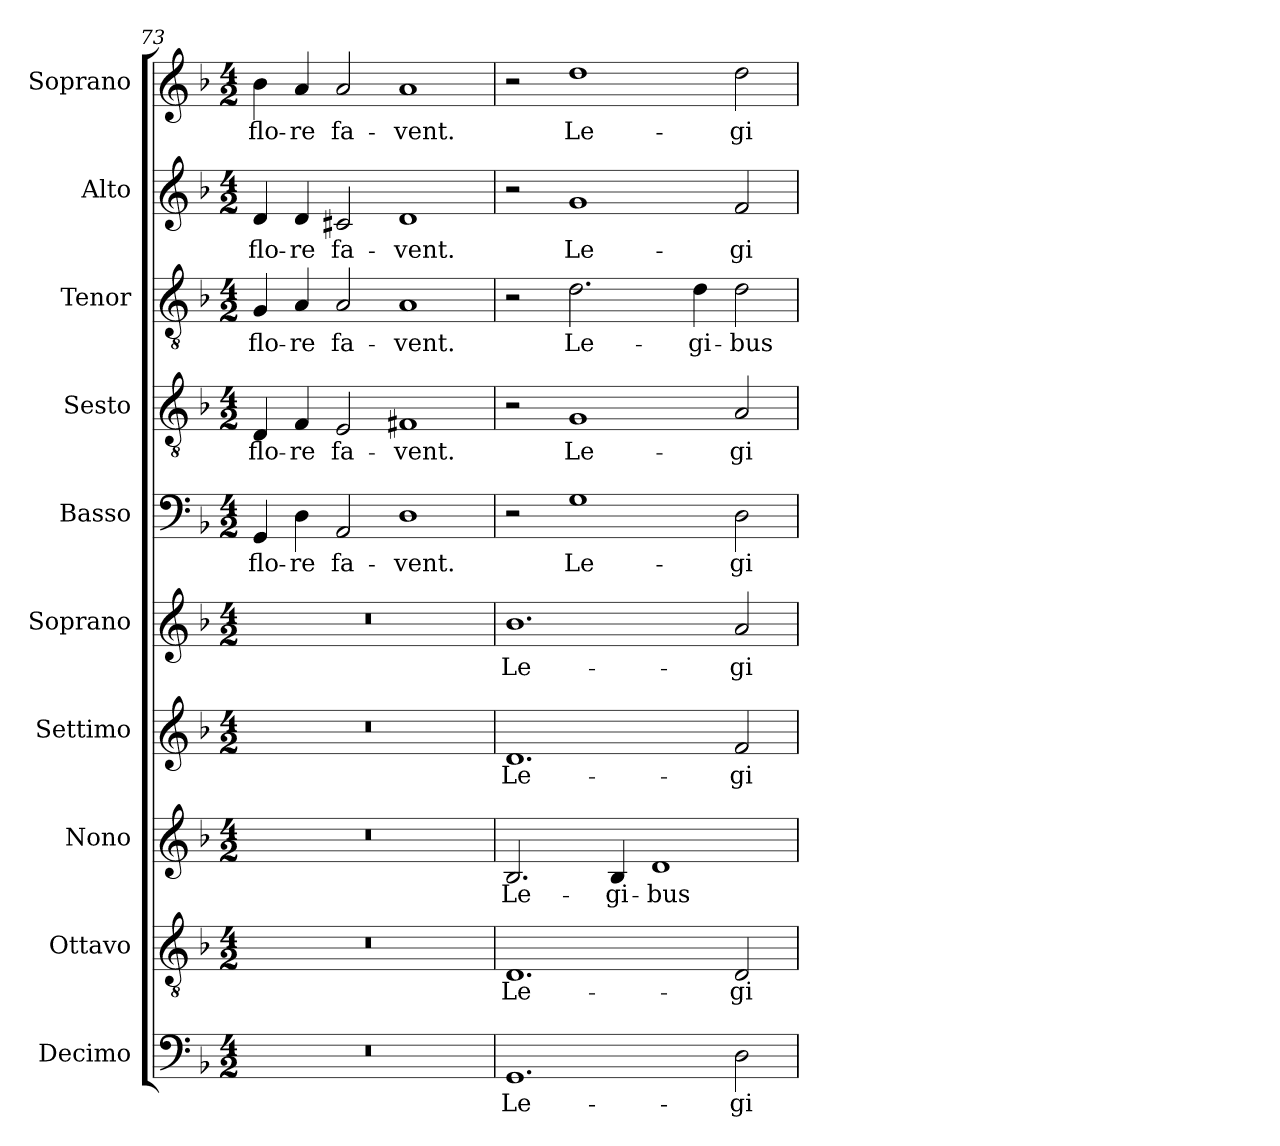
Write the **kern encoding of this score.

**kern	**text	**kern	**text	**kern	**text	**kern	**text	**kern	**text	**kern	**text	**kern	**text	**kern	**text	**kern	**text	**kern	**text
*part10	*part10	*part9	*part9	*part8	*part8	*part7	*part7	*part6	*part6	*part5	*part5	*part4	*part4	*part3	*part3	*part2	*part2	*part1	*part1
*staff10	*staff10	*staff9	*staff9	*staff8	*staff8	*staff7	*staff7	*staff6	*staff6	*staff5	*staff5	*staff4	*staff4	*staff3	*staff3	*staff2	*staff2	*staff1	*staff1
*I"Decimo	*	*I"Ottavo	*	*I"Nono	*	*I"Settimo	*	*I"Soprano	*	*I"Basso	*	*I"Sesto	*	*I"Tenor	*	*I"Alto	*	*I"Soprano	*
*I'Dc.	*	*I'Ot.	*	*I'N.	*	*I'St.	*	*I'S.	*	*I'B.	*	*I'Ss.	*	*I'T.	*	*I'A.	*	*I'S.	*
*clefF4	*	*clefGv2	*	*clefG2	*	*clefG2	*	*clefG2	*	*clefF4	*	*clefGv2	*	*clefGv2	*	*clefG2	*	*clefG2	*
*	*	*ITrd7c12	*	*	*	*	*	*	*	*	*	*ITrd7c12	*	*ITrd7c12	*	*	*	*	*
*k[b-]	*	*k[b-]	*	*k[b-]	*	*k[b-]	*	*k[b-]	*	*k[b-]	*	*k[b-]	*	*k[b-]	*	*k[b-]	*	*k[b-]	*
*F:	*	*F:	*	*F:	*	*F:	*	*F:	*	*F:	*	*F:	*	*F:	*	*F:	*	*F:	*
*M4/2	*	*M4/2	*	*M4/2	*	*M4/2	*	*M4/2	*	*M4/2	*	*M4/2	*	*M4/2	*	*M4/2	*	*M4/2	*
=73	=73	=73	=73	=73	=73	=73	=73	=73	=73	=73	=73	=73	=73	=73	=73	=73	=73	=73	=73
!LO:N:vis=1	!	!LO:N:vis=1	!	!LO:N:vis=1	!	!LO:N:vis=1	!	!LO:N:vis=1	!	!	!	!	!	!	!	!	!	!	!
!	!	!	!	!	!	!	!	!	!	!	!LO:LY:b:color=#000000	!	!	!	!	!	!	!	!
!	!	!	!	!	!	!	!	!	!	!	!	!	!LO:LY:b:color=#000000	!	!	!	!	!	!
!	!	!	!	!	!	!	!	!	!	!	!	!	!	!	!LO:LY:b:color=#000000	!	!	!	!
!	!	!	!	!	!	!	!	!	!	!	!	!	!	!	!	!	!LO:LY:b:color=#000000	!	!
!	!	!	!	!	!	!	!	!	!	!	!	!	!	!	!	!	!	!	!LO:LY:b:color=#000000
0r	.	0r	.	0r	.	0r	.	0r	.	4GGi/	flo-	4DDi/	flo-	4GGi/	flo-	4di/	flo-	4b-i\	flo-
!	!	!	!	!	!	!	!	!	!	!	!LO:LY:b:color=#000000	!	!	!	!	!	!	!	!
!	!	!	!	!	!	!	!	!	!	!	!	!	!LO:LY:b:color=#000000	!	!	!	!	!	!
!	!	!	!	!	!	!	!	!	!	!	!	!	!	!	!LO:LY:b:color=#000000	!	!	!	!
!	!	!	!	!	!	!	!	!	!	!	!	!	!	!	!	!	!LO:LY:b:color=#000000	!	!
!	!	!	!	!	!	!	!	!	!	!	!	!	!	!	!	!	!	!	!LO:LY:b:color=#000000
.	.	.	.	.	.	.	.	.	.	4Di\	-re	4FFi/	-re	4AAi/	-re	4di/	-re	4ai/	-re
!	!	!	!	!	!	!	!	!	!	!	!LO:LY:b:color=#000000	!	!	!	!	!	!	!	!
!	!	!	!	!	!	!	!	!	!	!	!	!	!LO:LY:b:color=#000000	!	!	!	!	!	!
!	!	!	!	!	!	!	!	!	!	!	!	!	!	!	!LO:LY:b:color=#000000	!	!	!	!
!	!	!	!	!	!	!	!	!	!	!	!	!	!	!	!	!	!LO:LY:b:color=#000000	!	!
!	!	!	!	!	!	!	!	!	!	!	!	!	!	!	!	!	!	!	!LO:LY:b:color=#000000
.	.	.	.	.	.	.	.	.	.	2AAi/	fa-	2EEi/	fa-	2AAi/	fa-	2c#Xi/	fa-	2ai/	fa-
!	!	!	!	!	!	!	!	!	!	!	!LO:LY:b:color=#000000	!	!	!	!	!	!	!	!
!	!	!	!	!	!	!	!	!	!	!	!	!	!LO:LY:b:color=#000000	!	!	!	!	!	!
!	!	!	!	!	!	!	!	!	!	!	!	!	!	!	!LO:LY:b:color=#000000	!	!	!	!
!	!	!	!	!	!	!	!	!	!	!	!	!	!	!	!	!	!LO:LY:b:color=#000000	!	!
!	!	!	!	!	!	!	!	!	!	!	!	!	!	!	!	!	!	!	!LO:LY:b:color=#000000
.	.	.	.	.	.	.	.	.	.	1Di	-vent.	1FF#Xi	-vent.	1AAi	-vent.	1di	-vent.	1ai	-vent.
=74	=74	=74	=74	=74	=74	=74	=74	=74	=74	=74	=74	=74	=74	=74	=74	=74	=74	=74	=74
!	!LO:LY:b:color=#000000	!	!	!	!	!	!	!	!	!	!	!	!	!	!	!	!	!	!
!	!	!	!LO:LY:b:color=#000000	!	!	!	!	!	!	!	!	!	!	!	!	!	!	!	!
!	!	!	!	!	!LO:LY:b:color=#000000	!	!	!	!	!	!	!	!	!	!	!	!	!	!
!	!	!	!	!	!	!	!LO:LY:b:color=#000000	!	!	!	!	!	!	!	!	!	!	!	!
!	!	!	!	!	!	!	!	!	!LO:LY:b:color=#000000	!	!	!	!	!	!	!	!	!	!
1.GGi	Le-	1.DDi	Le-	2.B-i/	Le-	1.di	Le-	1.b-i	Le-	2r	.	2r	.	2r	.	2r	.	2r	.
!	!	!	!	!	!	!	!	!	!	!	!LO:LY:b:color=#000000	!	!	!	!	!	!	!	!
!	!	!	!	!	!	!	!	!	!	!	!	!	!LO:LY:b:color=#000000	!	!	!	!	!	!
!	!	!	!	!	!	!	!	!	!	!	!	!	!	!	!LO:LY:b:color=#000000	!	!	!	!
!	!	!	!	!	!	!	!	!	!	!	!	!	!	!	!	!	!LO:LY:b:color=#000000	!	!
!	!	!	!	!	!	!	!	!	!	!	!	!	!	!	!	!	!	!	!LO:LY:b:color=#000000
.	.	.	.	.	.	.	.	.	.	1Gi	Le-	1GGi	Le-	2.Di\	Le-	1gi	Le-	1ddi	Le-
!	!	!	!	!	!LO:LY:b:color=#000000	!	!	!	!	!	!	!	!	!	!	!	!	!	!
.	.	.	.	4B-i/	-gi-	.	.	.	.	.	.	.	.	.	.	.	.	.	.
!	!	!	!	!	!LO:LY:b:color=#000000	!	!	!	!	!	!	!	!	!	!	!	!	!	!
.	.	.	.	1di	-bus	.	.	.	.	.	.	.	.	.	.	.	.	.	.
!	!	!	!	!	!	!	!	!	!	!	!	!	!	!	!LO:LY:b:color=#000000	!	!	!	!
.	.	.	.	.	.	.	.	.	.	.	.	.	.	4Di\	-gi-	.	.	.	.
!	!LO:LY:b:color=#000000	!	!	!	!	!	!	!	!	!	!	!	!	!	!	!	!	!	!
!	!	!	!LO:LY:b:color=#000000	!	!	!	!	!	!	!	!	!	!	!	!	!	!	!	!
!	!	!	!	!	!	!	!LO:LY:b:color=#000000	!	!	!	!	!	!	!	!	!	!	!	!
!	!	!	!	!	!	!	!	!	!LO:LY:b:color=#000000	!	!	!	!	!	!	!	!	!	!
!	!	!	!	!	!	!	!	!	!	!	!LO:LY:b:color=#000000	!	!	!	!	!	!	!	!
!	!	!	!	!	!	!	!	!	!	!	!	!	!LO:LY:b:color=#000000	!	!	!	!	!	!
!	!	!	!	!	!	!	!	!	!	!	!	!	!	!	!LO:LY:b:color=#000000	!	!	!	!
!	!	!	!	!	!	!	!	!	!	!	!	!	!	!	!	!	!LO:LY:b:color=#000000	!	!
!	!	!	!	!	!	!	!	!	!	!	!	!	!	!	!	!	!	!	!LO:LY:b:color=#000000
2Di\	-gi-	2DDi/	-gi-	.	.	2fi/	-gi-	2ai/	-gi-	2Di\	-gi-	2AAi/	-gi-	2Di\	-bus	2fi/	-gi-	2ddi\	-gi-
=	=	=	=	=	=	=	=	=	=	=	=	=	=	=	=	=	=	=	=
*-	*-	*-	*-	*-	*-	*-	*-	*-	*-	*-	*-	*-	*-	*-	*-	*-	*-	*-	*-
